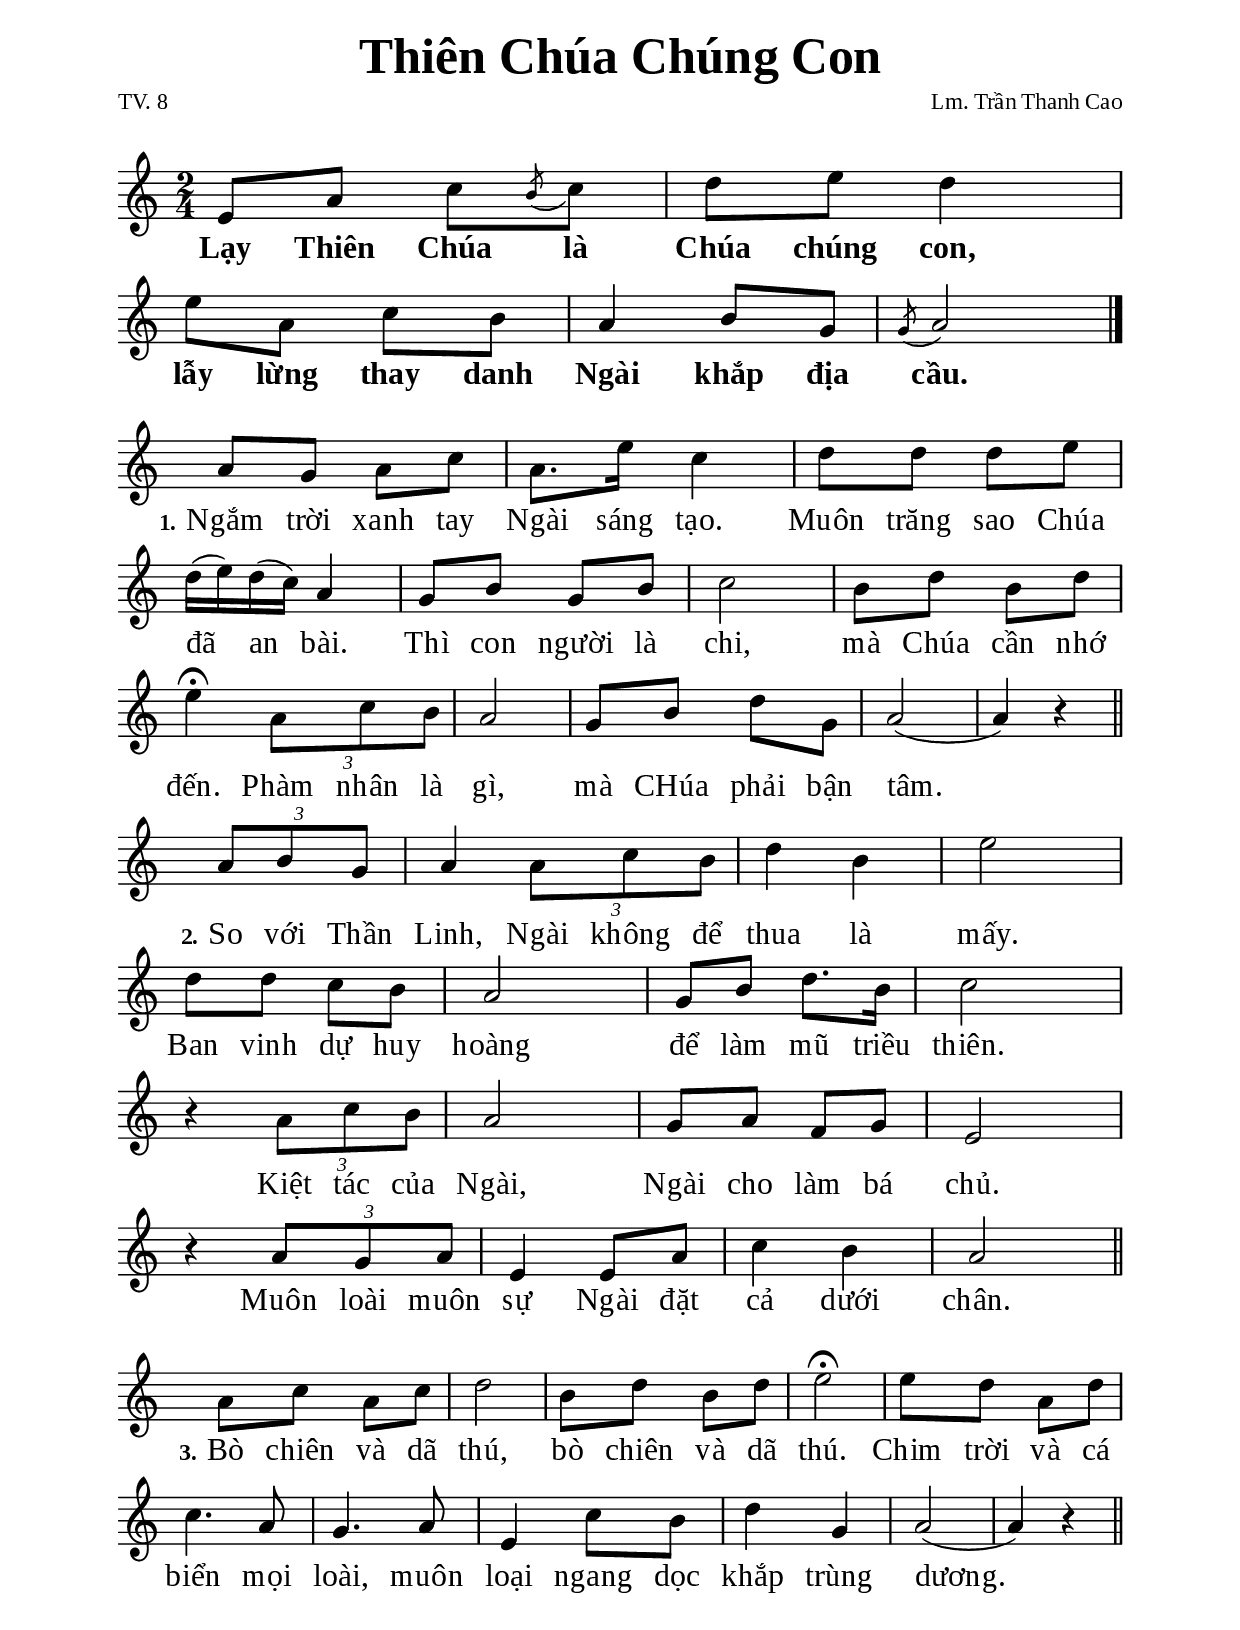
% Cài đặt chung
\version "2.20.0"
\include "english.ly"

\header {
  title = \markup { \fontsize #3 "Thiên Chúa Chúng Con" }
  poet = "TV. 8"
  composer = "Lm. Trần Thanh Cao"
  arranger = " "
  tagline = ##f
}

\paper {
  #(set-paper-size "a4")
  top-margin = 15\mm
  bottom-margin = 15\mm
  left-margin = 20\mm
  right-margin = 20\mm
  indent = #0
  #(define fonts
    (make-pango-font-tree
      "Liberation Serif"
      "Liberation Serif"
      "Liberation Serif"
      (/ 20 20)))
  page-count = #1
}

% Nhạc điệp khúc
nhacDiepKhuc = \relative c' {
  e8 a c \acciaccatura b8 c |
  d e d4 |
  e8 a, c b |
  a4 b8 g |
  \acciaccatura g8 a2 \bar "|."
}

% Nhạc phiên khúc
nhacPhienKhucMot = \relative c'' {
  a8 g a c |
  a8. e'16 c4 |
  d8 d d e |
  d16 (e) d (c) a4 |
  g8 b g b |
  c2 |
  b8 d b d |
  e4 \fermata \tuplet 3/2 { a,8 c b } |
  a2 |
  g8 b d g, |
  a2 ( |
  a4) r \bar "||"
}

nhacPhienKhucHai = \relative c'' {
  \partial 4 \tuplet 3/2 { a8 b g } |
  a4 \tuplet 3/2 { a8 c b } |
  d4 b |
  e2 |
  d8 d c b |
  a2 |
  g8 b d8. b16 |
  c2 |
  r4 \tuplet 3/2 { a8 c b } |
  a2 |
  g8 a f g |
  e2 |
  r4 \tuplet 3/2 { a8 g a } |
  e4 e8 a |
  c4 b |
  a2 \bar "||"
}

nhacPhienKhucBa = \relative c'' {
  a8 c a c |
  d2 |
  b8 d b d |
  e2 \fermata |
  e8 d a d |
  c4. a8 |
  g4. a8 |
  e4 c'8 b |
  d4 g, |
  a2 ( |
  a4) r \bar "||"
}

% Lời điệp khúc
loiDiepKhuc = \lyricmode {
  Lạy Thiên Chúa là Chúa chúng con,
  lẫy lừng thay danh Ngài khắp địa cầu.
}

% Lời phiên khúc
loiPhienKhucMot = \lyricmode {
  \set stanza = #"1."
  Ngắm trời xanh tay Ngài sáng tạo.
  Muôn trăng sao Chúa đã an bài.
  Thì con người là chi,
  mà Chúa cần nhớ đến.
  Phàm nhân là gì, mà CHúa phải bận tâm.
}

loiPhienKhucHai = \lyricmode {
  \set stanza = #"2."
  So với Thần Linh, Ngài không để thua là mấy.
  Ban vinh dự huy hoàng để làm mũ triều thiên.
  Kiệt tác của Ngài, Ngài cho làm bá chủ.
  Muôn loài muôn sự Ngài đặt cả dưới chân.
}

loiPhienKhucBa = \lyricmode {
  \set stanza = #"3."
  Bò chiên và dã thú,
  bò chiên và dã thú.
  Chim trời và cá biển mọi loài,
  muôn loại ngang dọc khắp trùng dương.
}


% Dàn trang
\score {
  \new ChoirStaff <<
    \new Staff = diepKhuc \with {
        \consists "Merge_rests_engraver"
        \magnifyStaff #(magstep +1)
      }
      <<
      \new Voice = beSop {
        \key c \major \time 2/4 \stemNeutral \nhacDiepKhuc
      }
    >>
    \new Lyrics \lyricsto beSop \loiDiepKhuc
  >>
  \layout {
    \override Lyrics.LyricText.font-series = #'bold
    \override Lyrics.LyricText.font-size = #+3
    \override Lyrics.LyricSpace.minimum-distance = #4.0
    \override Score.BarNumber.break-visibility = ##(#f #f #f)
  }
}

\score {
  \new ChoirStaff <<
    \new Staff = phienKhuc \with {
        \magnifyStaff #(magstep +1)
      }
      <<
      \new Voice = beSop {
        \key c \major \time 2/4 \nhacPhienKhucMot
      }
    >>
    \new Lyrics \lyricsto beSop \loiPhienKhucMot
  >>
  \layout {
    \override Staff.TimeSignature.transparent = ##t
    \override Lyrics.LyricText.font-size = #+3
    \override Lyrics.LyricSpace.minimum-distance = #2.0
    \override Score.BarNumber.break-visibility = ##(#f #f #f)
  } 
}

\score {
  \new ChoirStaff <<
    \new Staff = phienKhuc \with {
        \magnifyStaff #(magstep +1)
      }
      <<
      \new Voice = beSop {
        \key c \major \time 2/4 \nhacPhienKhucHai
      }
    >>
    \new Lyrics \lyricsto beSop \loiPhienKhucHai
  >>
  \layout {
    \override Staff.TimeSignature.transparent = ##t
    \override Lyrics.LyricText.font-size = #+3
    \override Lyrics.LyricSpace.minimum-distance = #2.0
    \override Score.BarNumber.break-visibility = ##(#f #f #f)
  } 
}

\score {
  \new ChoirStaff <<
    \new Staff = phienKhuc \with {
        \magnifyStaff #(magstep +1)
      }
      <<
      \new Voice = beSop {
        \key c \major \time 2/4 \nhacPhienKhucBa
      }
    >>
    \new Lyrics \lyricsto beSop \loiPhienKhucBa
  >>
  \layout {
    \override Staff.TimeSignature.transparent = ##t
    \override Lyrics.LyricText.font-size = #+3
    \override Lyrics.LyricSpace.minimum-distance = #2.0
    \override Score.BarNumber.break-visibility = ##(#f #f #f)
  } 
}
